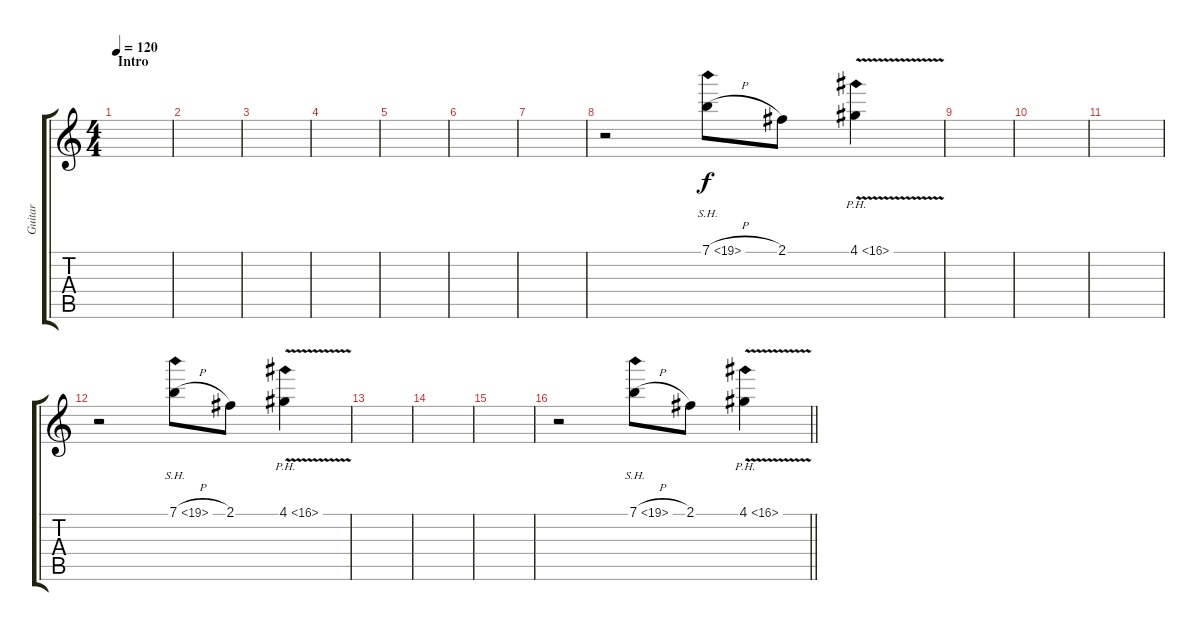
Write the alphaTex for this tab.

\track ("Guitar" "Guitar") {instrument distortionguitar}
\staff {score tabs}
\tuning (E4 B3 G3 D3 A2 E2) {hide}
\ts (4 4)
\section ("" "Intro ")
\tempo 120
\clef g2
\ks c
|
|
|
|
|
|
|
r.2 7.1{sh 12 h}.8 2.1.8 4.1{ph 12 v}.4 |
|
|
|
r.2 7.1{sh 12 h}.8 2.1.8 4.1{ph 12 v}.4 |
|
|
|
\barLineRight lightlight
r.2 7.1{sh 12 h}.8 2.1.8 4.1{ph 12 v}.4
